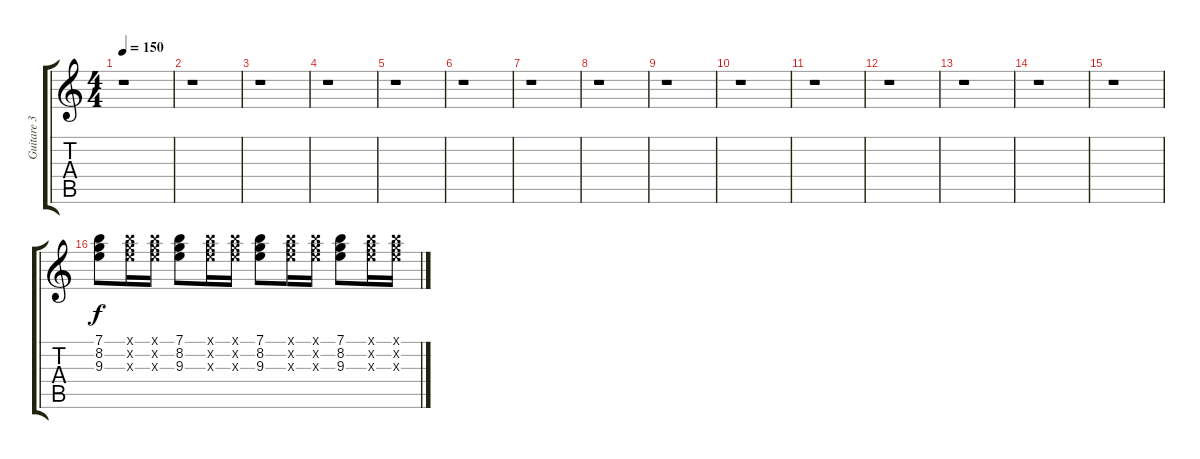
\track ("Guitare 3" "Guitare 3") {instrument electricguitarclean}
\staff {score tabs}
\tuning (E4 B3 G3 D3 A2 D2) {hide}
\ts (4 4)
\tempo 150
\clef g2
\ks c
r.1{dy f} |
r.1 |
r.1 |
r.1 |
r.1 |
r.1 |
r.1 |
r.1 |
r.1 |
r.1 |
r.1 |
r.1 |
r.1 |
r.1 |
r.1 |
(7.1 8.2 9.3).8 (7.1{x} 8.2{x} 9.3{x}).16 (7.1{x} 8.2{x} 9.3{x}).16 (7.1 8.2 9.3).8 (7.1{x} 8.2{x} 9.3{x}).16 (7.1{x} 8.2{x} 9.3{x}).16 (7.1 8.2 9.3).8 (7.1{x} 8.2{x} 9.3{x}).16 (7.1{x} 8.2{x} 9.3{x}).16 (7.1 8.2 9.3).8 (7.1{x} 8.2{x} 9.3{x}).16 (7.1{x} 8.2{x} 9.3{x}).16
